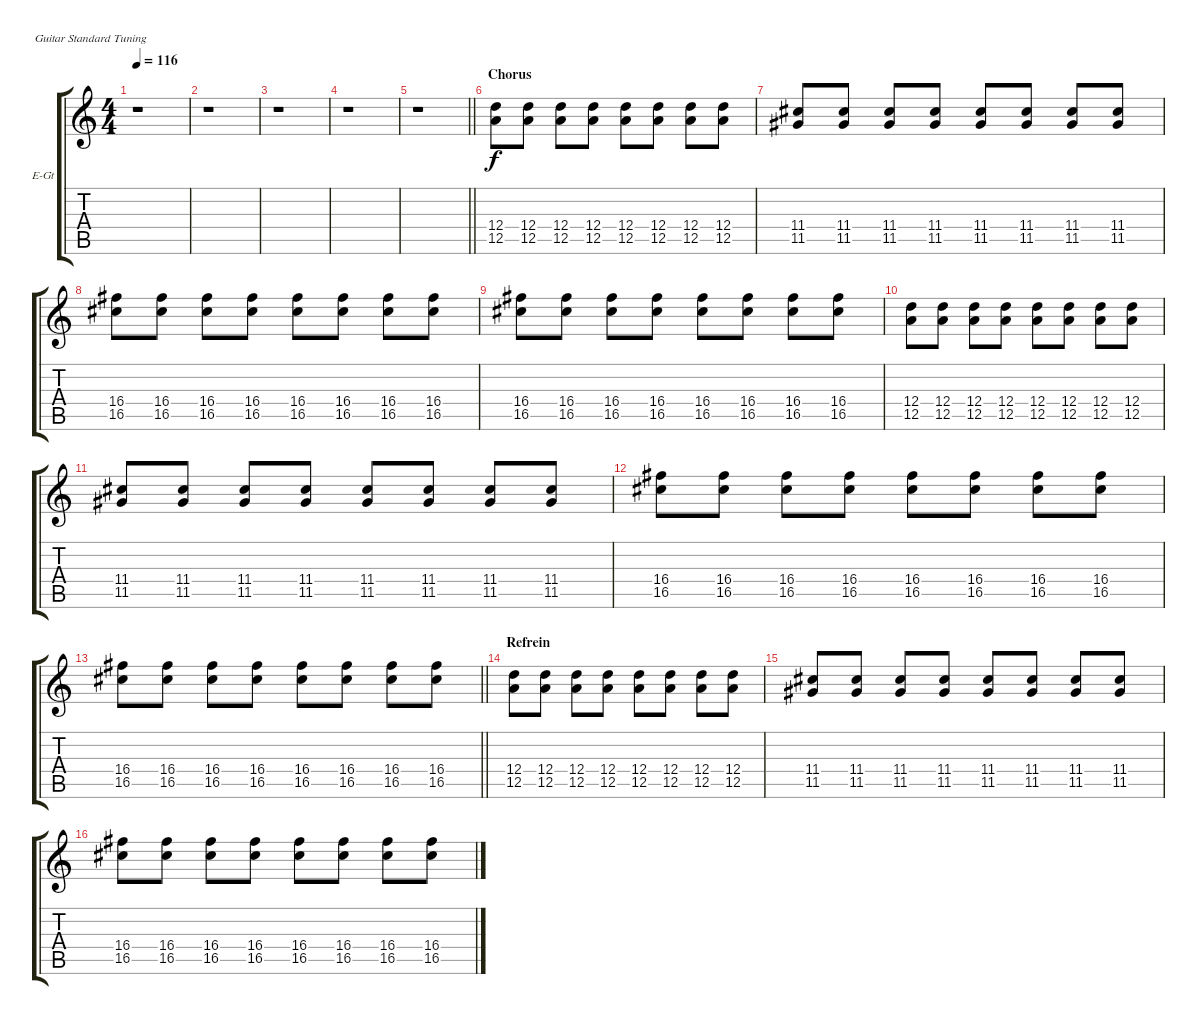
\bracketExtendMode groupsimilarinstruments
\firstSystemTrackNameOrientation horizontal
\otherSystemsTrackNameOrientation horizontal
\track ("Rhythm" "E-Gt") {instrument overdrivenguitar}
\staff {score tabs}
\tuning (E4 B3 G3 D3 A2 E2)
\ts (4 4)
\tempo 116
\clef g2
\ks c
r.1{dy f} |
r.1 |
r.1 |
r.1 |
\barLineRight lightlight
r.1 |
\section ("" "Chorus")
(12.4 12.5).8 (12.4 12.5).8 (12.4 12.5).8 (12.4 12.5).8 (12.4 12.5).8 (12.4 12.5).8 (12.4 12.5).8 (12.4 12.5).8 |
(11.4 11.5).8 (11.4 11.5).8 (11.4 11.5).8 (11.4 11.5).8 (11.4 11.5).8 (11.4 11.5).8 (11.4 11.5).8 (11.4 11.5).8 |
(16.4 16.5).8 (16.4 16.5).8 (16.4 16.5).8 (16.4 16.5).8 (16.4 16.5).8 (16.4 16.5).8 (16.4 16.5).8 (16.4 16.5).8 |
(16.4 16.5).8 (16.4 16.5).8 (16.4 16.5).8 (16.4 16.5).8 (16.4 16.5).8 (16.4 16.5).8 (16.4 16.5).8 (16.4 16.5).8 |
(12.4 12.5).8 (12.4 12.5).8 (12.4 12.5).8 (12.4 12.5).8 (12.4 12.5).8 (12.4 12.5).8 (12.4 12.5).8 (12.4 12.5).8 |
(11.4 11.5).8 (11.4 11.5).8 (11.4 11.5).8 (11.4 11.5).8 (11.4 11.5).8 (11.4 11.5).8 (11.4 11.5).8 (11.4 11.5).8 |
(16.4 16.5).8 (16.4 16.5).8 (16.4 16.5).8 (16.4 16.5).8 (16.4 16.5).8 (16.4 16.5).8 (16.4 16.5).8 (16.4 16.5).8 |
\barLineRight lightlight
(16.4 16.5).8 (16.4 16.5).8 (16.4 16.5).8 (16.4 16.5).8 (16.4 16.5).8 (16.4 16.5).8 (16.4 16.5).8 (16.4 16.5).8 |
\section ("" "Refrein")
(12.4 12.5).8 (12.4 12.5).8 (12.4 12.5).8 (12.4 12.5).8 (12.4 12.5).8 (12.4 12.5).8 (12.4 12.5).8 (12.4 12.5).8 |
(11.4 11.5).8 (11.4 11.5).8 (11.4 11.5).8 (11.4 11.5).8 (11.4 11.5).8 (11.4 11.5).8 (11.4 11.5).8 (11.4 11.5).8 |
(16.4 16.5).8 (16.4 16.5).8 (16.4 16.5).8 (16.4 16.5).8 (16.4 16.5).8 (16.4 16.5).8 (16.4 16.5).8 (16.4 16.5).8
